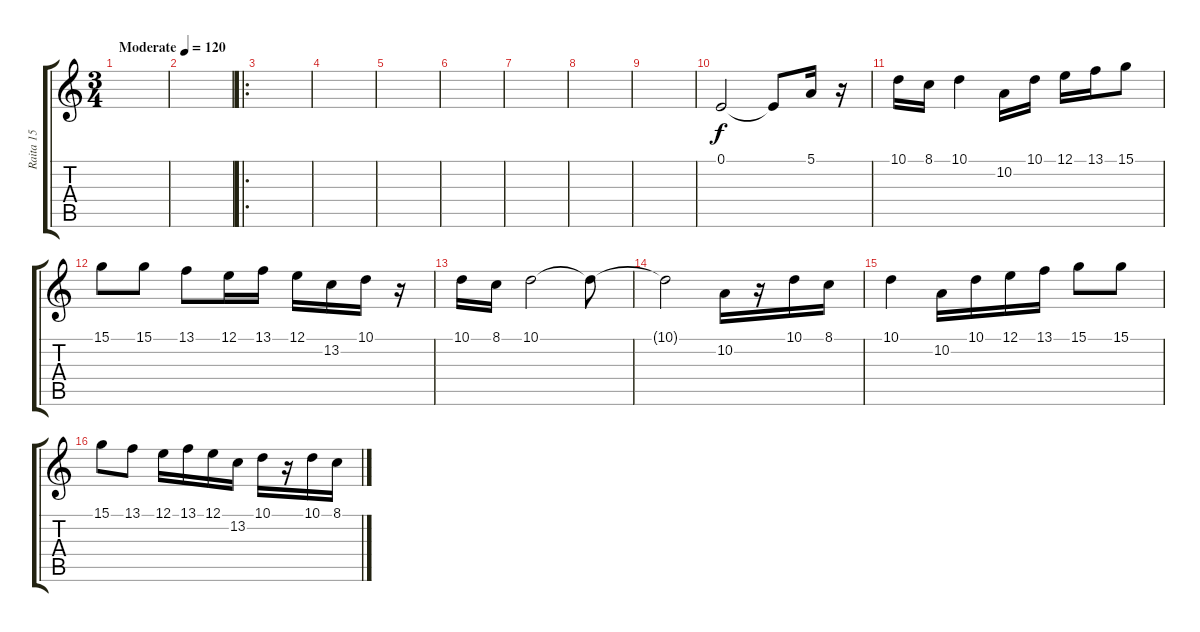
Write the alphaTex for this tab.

\track ("Raita 15" "Raita 15") {instrument musicbox}
\staff {score tabs}
\tuning (E4 B3 G3 D3 A2 E2) {hide}
\ts (3 4)
\tempo (120 "Moderate")
\clef g2
\ks c
|
|
\ro
|
|
|
|
|
|
|
0.1.2 0.1{t}.8 5.1.16 r.16 |
10.1.16 8.1.16 10.1.4 10.2.16 10.1.16 12.1.16 13.1.16 15.1.8 |
15.1.8 15.1.8 13.1.8 12.1.16 13.1.16 12.1.16 13.2.16 10.1.16 r.16 |
10.1.16 8.1.16 10.1.2 10.1{t}.8 |
10.1{t}.2 10.2.16 r.16 10.1.16 8.1.16 |
10.1.4 10.2.16 10.1.16 12.1.16 13.1.16 15.1.8 15.1.8 |
15.1.8 13.1.8 12.1.16 13.1.16 12.1.16 13.2.16 10.1.16 r.16 10.1.16 8.1.16
